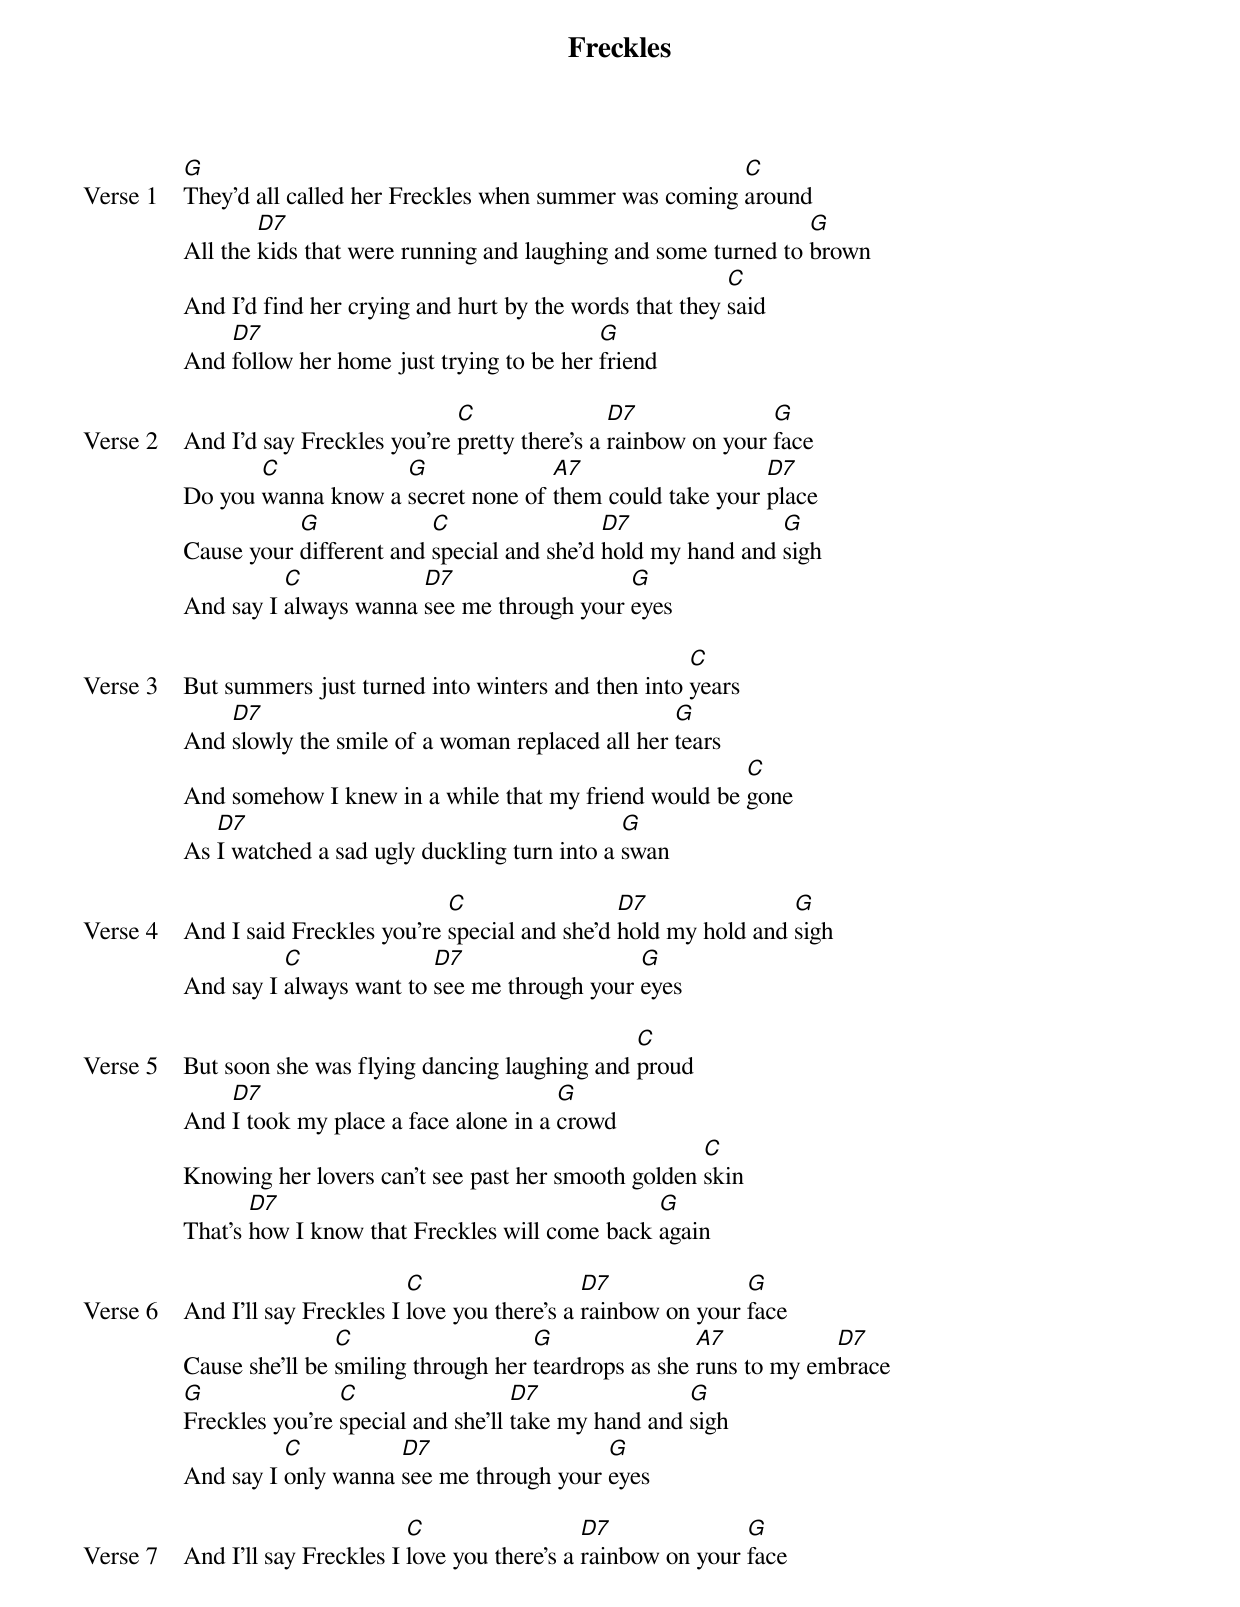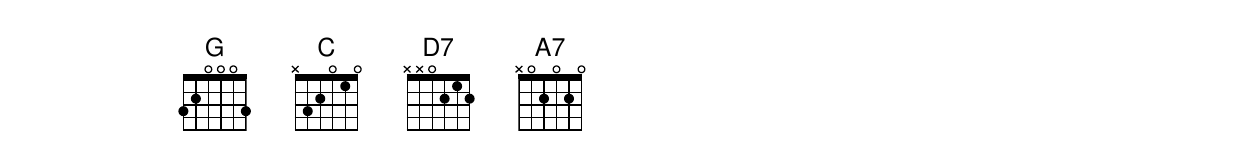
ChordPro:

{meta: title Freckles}
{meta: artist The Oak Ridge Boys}
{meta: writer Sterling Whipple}

{start_of_verse: Verse 1}
[G]They'd all called her Freckles when summer was coming [C]around
All the [D7]kids that were running and laughing and some turned to [G]brown
And I'd find her crying and hurt by the words that they [C]said
And [D7]follow her home just trying to be her [G]friend
{end_of_verse}

{start_of_verse: Verse 2}
And I'd say Freckles you're [C]pretty there's a [D7]rainbow on your [G]face
Do you [C]wanna know a [G]secret none of [A7]them could take your [D7]place
Cause your [G]different and [C]special and she'd [D7]hold my hand and [G]sigh
And say I [C]always wanna [D7]see me through your [G]eyes
{end_of_verse}

{start_of_verse: Verse 3}
But summers just turned into winters and then into [C]years
And [D7]slowly the smile of a woman replaced all her [G]tears
And somehow I knew in a while that my friend would be [C]gone
As [D7]I watched a sad ugly duckling turn into a [G]swan
{end_of_verse}

{start_of_verse: Verse 4}
And I said Freckles you're [C]special and she'd [D7]hold my hold and [G]sigh
And say I [C]always want to [D7]see me through your [G]eyes
{end_of_verse}

{start_of_verse: Verse 5}
But soon she was flying dancing laughing and [C]proud
And [D7]I took my place a face alone in a [G]crowd
Knowing her lovers can't see past her smooth golden [C]skin
That's [D7]how I know that Freckles will come back [G]again
{end_of_verse}

{start_of_verse: Verse 6}
And I'll say Freckles I [C]love you there's a [D7]rainbow on your [G]face
Cause she'll be [C]smiling through her [G]teardrops as she [A7]runs to my em[D7]brace
[G]Freckles you're [C]special and she'll [D7]take my hand and [G]sigh
And say I [C]only wanna [D7]see me through your [G]eyes
{end_of_verse}

{start_of_verse: Verse 7}
And I'll say Freckles I [C]love you there's a [D7]rainbow on your [G]face
{end_of_verse}
